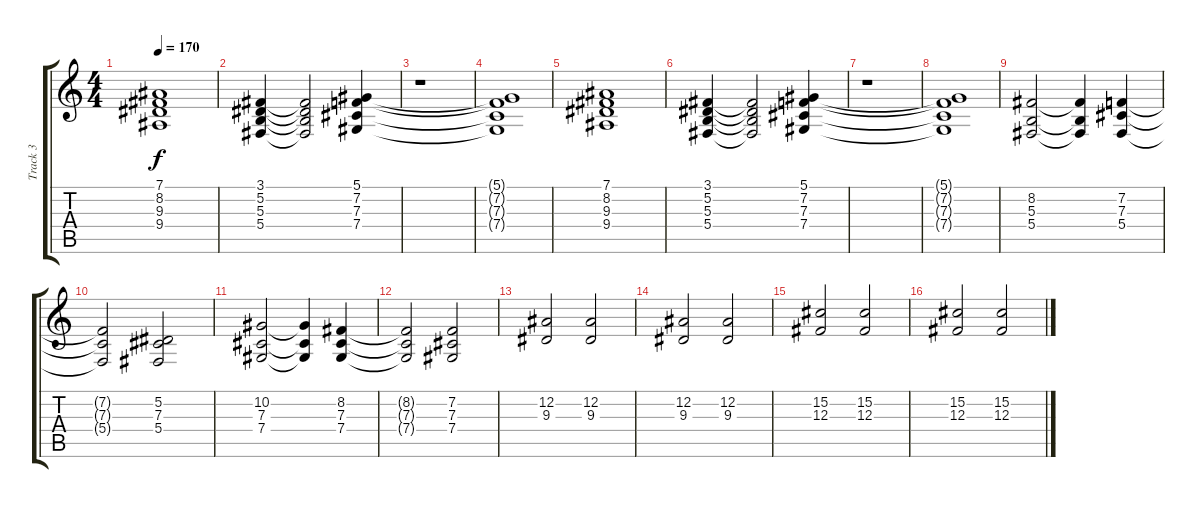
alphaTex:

\track ("Track 3" "Track 3") {instrument stringensemble1}
\staff {score tabs}
\tuning (Eb4 Bb3 Gb3 Db3 Ab2 Eb2) {hide}
\ts (4 4)
\tempo 170
\clef g2
\ks c
(7.1 8.2 9.3 9.4).1{dy f} |
(3.1 5.2 5.3 5.4).4 (3.1{t} 5.2{t} 5.3{t} 5.4{t}).2 (5.1 7.2 7.3 7.4).4 |
r.1 |
(5.1{t} 7.2{t} 7.3{t} 7.4{t}).1 |
(7.1 8.2 9.3 9.4).1 |
(3.1 5.2 5.3 5.4).4 (3.1{t} 5.2{t} 5.3{t} 5.4{t}).2 (5.1 7.2 7.3 7.4).4 |
r.1 |
(5.1{t} 7.2{t} 7.3{t} 7.4{t}).1 |
(8.2 5.3 5.4).2 (8.2{t} 5.3{t} 5.4{t}).4 (7.2 7.3 5.4).4 |
(7.2{t} 7.3{t} 5.4{t}).2 (5.2 7.3 5.4).2 |
(10.2 7.3 7.4).2 (10.2{t} 7.3{t} 7.4{t}).4 (8.2 7.3 7.4).4 |
(8.2{t} 7.3{t} 7.4{t}).2 (7.2 7.3 7.4).2 |
(12.2 9.3).2 (12.2 9.3).2 |
(12.2 9.3).2 (12.2 9.3).2 |
(15.2 12.3).2 (15.2 12.3).2 |
(15.2 12.3).2 (15.2 12.3).2
